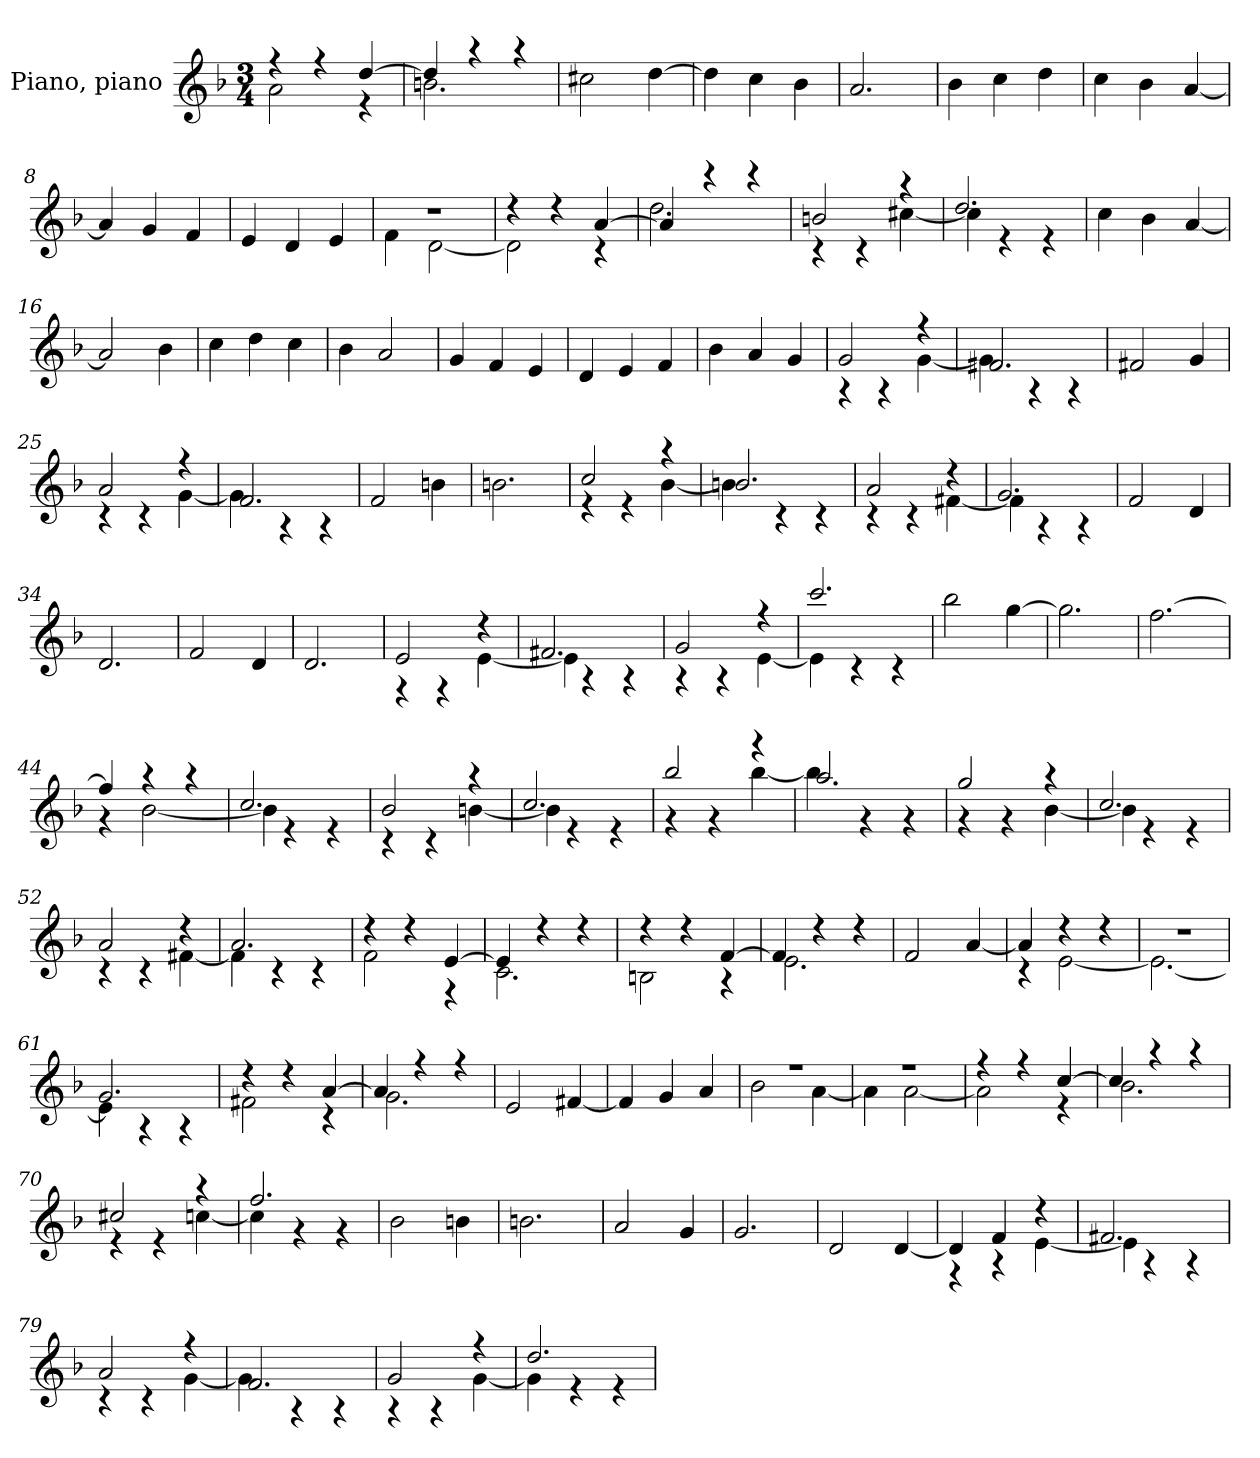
**kern
*part1
*staff1
*I"Piano, piano
*clefG2
*k[b-]
*M3/4
*MM175
=1
*^
4r	2a\
4r	.
[4dd/	4r
=2	=2
4dd/]	2.bn\
4r	.
4r	.
*v	*v
=3
2cc#X\
[4dd\
=4
4dd\]
4cc\
4b-\
=5
2.a/
=6
4b-\
4cc\
4dd\
=7
4cc\
4b-\
[4a/
=8
4a/]
4g/
4f/
=9
4e/
4d/
4e/
=10
*^
2.r	4f\
.	[2d\
=11	=11
4r	2d\]
4r	.
[4a/	4r
!!LO:LB:g=z	!!
=12	=12
4a/]	2.dd\
4r	.
4r	.
=13	=13
2bn/	4r
.	4r
4r	[4cc#X\
=14	=14
2.dd/	4cc#\]
.	4r
.	4r
*v	*v
=15
4cc\
4b-\
[4a/
=16
2a/]
4b-\
=17
4cc\
4dd\
4cc\
=18
4b-\
2a/
=19
4g/
4f/
4e/
=20
4d/
4e/
4f/
=21
4b-\
4a/
4g/
=22
*^
2g/	4r
.	4r
4r	[4g\
!!LO:LB:g=z	!!
=23	=23
2.f#X/	4g\]
.	4r
.	4r
*v	*v
=24
2f#X/
4g/
=25
*^
2a/	4r
.	4r
4r	[4g\
=26	=26
2.f/	4g\]
.	4r
.	4r
*v	*v
=27
2f/
4bn\
=28
2.bn\
=29
*^
2cc/	4r
.	4r
4r	[4b-\
=30	=30
2.bn/	4b-\]
.	4r
.	4r
=31	=31
2a/	4r
.	4r
4r	[4f#X\
=32	=32
2.g/	4f#\]
.	4r
.	4r
*v	*v
!!LO:LB:g=z
=33
2f/
4d/
=34
2.d/
=35
2f/
4d/
=36
2.d/
=37
*^
2e/	4r
.	4r
4r	[4e\
=38	=38
2.f#X/	4e\]
.	4r
.	4r
=39	=39
2g/	4r
.	4r
4r	[4e\
=40	=40
2.ccc/	4e\]
.	4r
.	4r
*v	*v
=41
2bb-\
[4gg\
=42
2.gg\]
=43
[2.ff\
=44
*^
4ff/]	4r
4r	[2b-\
4r	.
!!LO:LB:g=z	!!
=45	=45
2.cc/	4b-\]
.	4r
.	4r
=46	=46
2b-/	4r
.	4r
4r	[4bn\
=47	=47
2.cc/	4b\]
.	4r
.	4r
=48	=48
2bb-/	4r
.	4r
4r	[4bb-\
=49	=49
2.aa/	4bb-\]
.	4r
.	4r
=50	=50
2gg/	4r
.	4r
4r	[4b-\
=51	=51
2.cc/	4b-\]
.	4r
.	4r
=52	=52
2a/	4r
.	4r
4r	[4f#X\
=53	=53
2.a/	4f#\]
.	4r
.	4r
=54	=54
4r	2f\
4r	.
[4e/	4r
!!LO:LB:g=z	!!
=55	=55
4e/]	2.c\
4r	.
4r	.
=56	=56
4r	2Bn\
4r	.
[4f/	4r
=57	=57
4f/]	2.e\
4r	.
4r	.
*v	*v
=58
2f/
[4a/
=59
*^
4a/]	4r
4r	[2e\
4r	.
=60	=60
2.r	2.e\_
=61	=61
2.g/	4e\]
.	4r
.	4r
=62	=62
4r	2f#X\
4r	.
[4a/	4r
=63	=63
4a/]	2.g\
4r	.
4r	.
*v	*v
=64
2e/
[4f#X/
=65
4f#/]
4g/
4a/
=66
*^
2.r	2b-\
.	[4a\
!!LO:LB:g=z	!!
=67	=67
2.r	4a\]
.	[2a\
=68	=68
4r	2a\]
4r	.
[4cc/	4r
=69	=69
4cc/]	2.b-\
4r	.
4r	.
=70	=70
2cc#X/	4r
.	4r
4r	[4ccn\
=71	=71
2.ff/	4cc\]
.	4r
.	4r
*v	*v
=72
2b-\
4bn\
=73
2.bn\
=74
2a/
4g/
=75
2.g/
=76
2d/
[4d/
=77
*^
4d/]	4r
4f/	4r
4r	[4e\
=78	=78
2.f#X/	4e\]
.	4r
.	4r
!!LO:LB:g=z	!!
=79	=79
2a/	4r
.	4r
4r	[4g\
=80	=80
2.f/	4g\]
.	4r
.	4r
=81	=81
2g/	4r
.	4r
4r	[4g\
=82	=82
2.dd/	4g\]
.	4r
.	4r
*v	*v
=
*-
